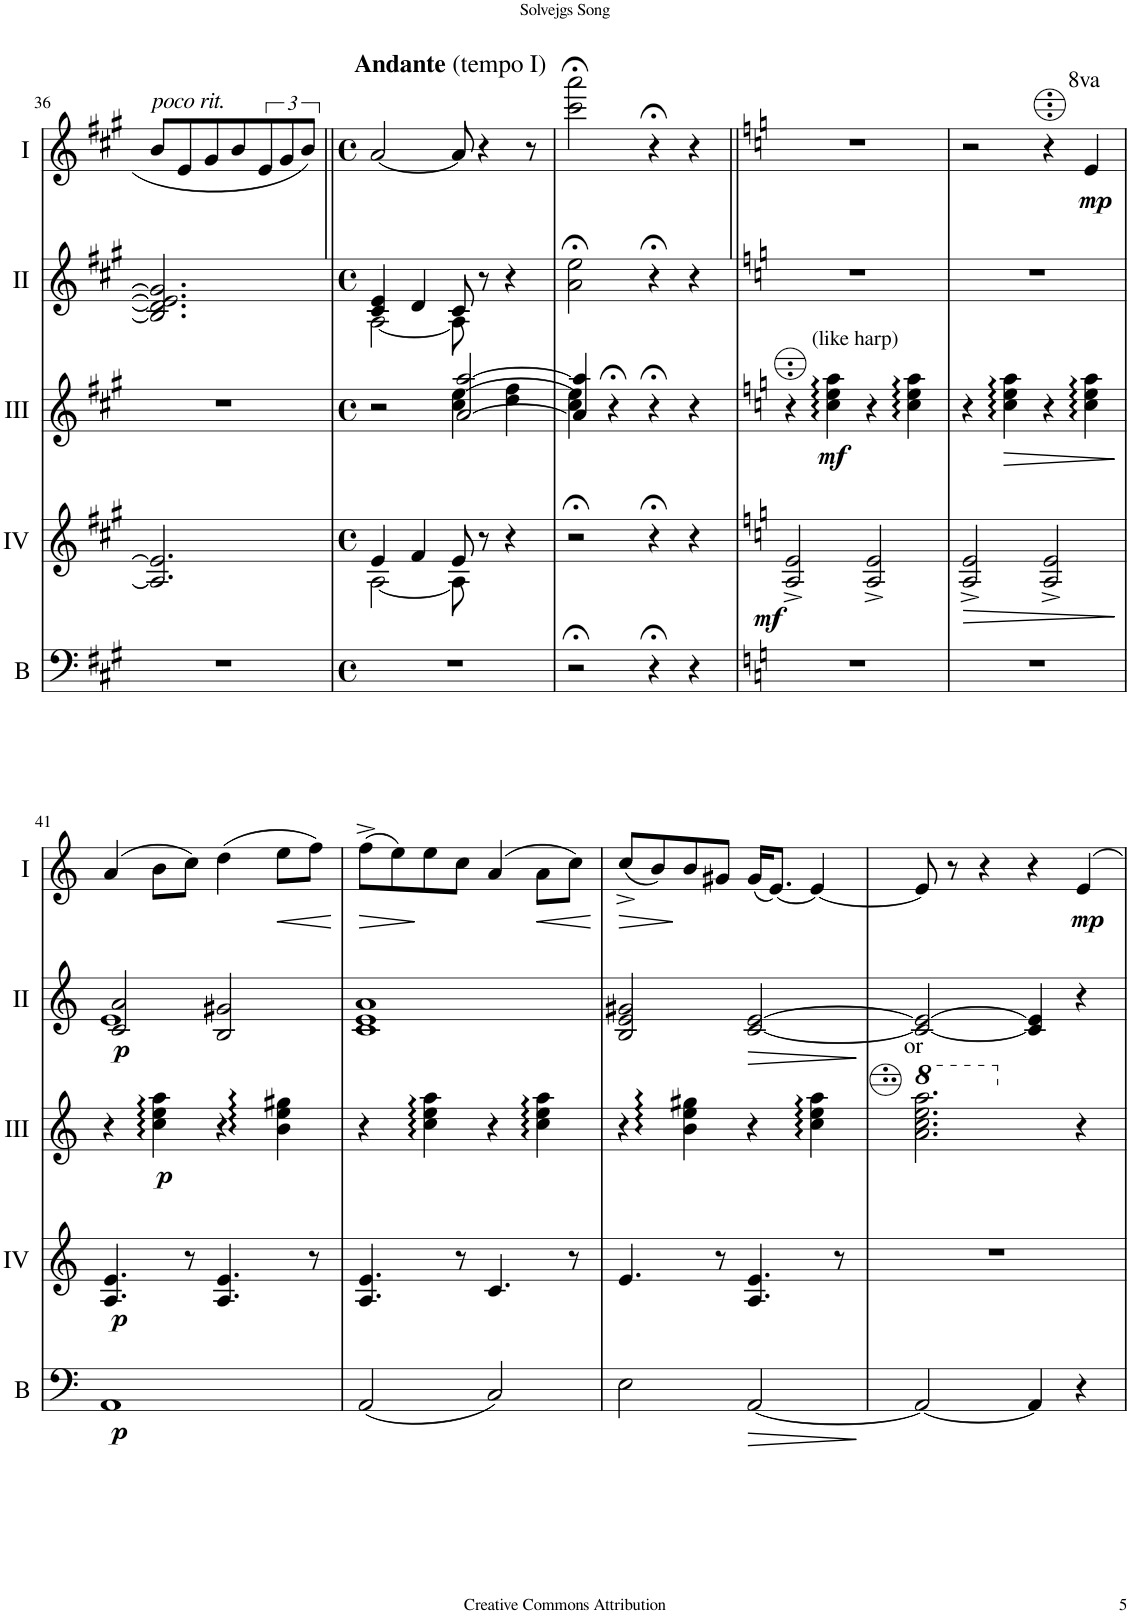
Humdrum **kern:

**kern	**dynam	**kern	**dynam	**kern	**dynam	**kern	**dynam	**kern	**dynam
*part5	*part5	*part4	*part4	*part3	*part3	*part2	*part2	*part1	*part1
*staff5	*staff5	*staff4	*staff4	*staff3	*staff3	*staff2	*staff2	*staff1	*staff1
*I"Bass	*	*I"Acc. 4	*	*I"Acc. 3	*	*I"Acc. 2	*	*I"Acc. 1	*
*I'B	*	*	*	*	*	*	*	*	*
!!LO:PB:g=z
*clefF4	*	*clefG2	*	*clefG2	*	*clefG2	*	*clefG2	*
*Trd7c12	*	*Trd7c12	*	*Trd7c12	*	*	*	*	*
*k[f#c#g#]	*	*k[f#c#g#]	*	*k[f#c#g#]	*	*k[f#c#g#]	*	*k[f#c#g#]	*
*M3/4	*	*M3/4	*	*M3/4	*	*M3/4	*	*M3/4	*
=36	=36	=36	=36	=36	=36	=36	=36	=36	=36
!	!	!	!	!	!	!	!	!LO:TX:a:i:t=poco rit.	!
2.r	.	2.A/] 2.e/]	.	2.r	.	2.B/] 2.d/] 2.e/] 2.g#/]	.	8b/L	.
.	.	.	.	.	.	.	.	8e/	.
.	.	.	.	.	.	.	.	8g#/	.
.	.	.	.	.	.	.	.	8b/	.
.	.	.	.	.	.	.	.	12e/	.
.	.	.	.	.	.	.	.	12g#/	.
.	.	.	.	.	.	.	.	12b/J	.
=37||	=37||	=37||	=37||	=37||	=37||	=37||	=37||	=37||	=37||
*M4/4	*	*M4/4	*	*M4/4	*	*M4/4	*	*M4/4	*
*met(c)	*	*met(c)	*	*met(c)	*	*met(c)	*	*met(c)	*
*	*	*^	*	*^	*	*^	*	*	*
!	!	!	!	!	!	!	!	!	!	!	!LO:TX:a:B:t=Andante	!
!	!	!	!	!	!	!	!	!	!	!	!LO:TX:a:t=(tempo I)	!
1r	.	4e/	[2A\	.	2r	2ryy	.	4c#/ 4e/	[2A\	.	[2a/	.
.	.	4f#/	.	.	.	.	.	4d/	.	.	.	.
.	.	8e/	8A\]	.	([2aa/ [2aaa/	4ccc#\ 4eee\	.	8c#/	8A\]	.	8a/]	.
.	.	8r	8ryy	.	.	.	.	8r	8ryy	.	4r	.
.	.	4r	4ryy	.	.	4ddd\ 4fff#\	.	4r	4ryy	.	.	.
.	.	.	.	.	.	.	.	.	.	.	8r	.
*	*	*v	*v	*	*	*	*	*v	*v	*	*	*
=38	=38	=38	=38	=38	=38	=38	=38	=38	=38	=38
2r;<	.	2r;<	.	4aa/] 4aaa/])	4ccc#\ 4eee\	.	2a\;< 2ee\;<	.	2ccc#\;< 2aaa\;<	.
.	.	.	.	4r;<	4ryy	.	.	.	.	.
4r;<	.	4r;<	.	4r;<	2ryy	.	4r;<	.	4r;<	.
4r	.	4r	.	4r	.	.	4r	.	4r	.
*	*	*	*	*v	*v	*	*	*	*	*
=39||	=39||	=39||	=39||	=39||	=39||	=39||	=39||	=39||	=39||
*k[]	*	*k[]	*	*k[]	*	*k[]	*	*k[]	*
!	!	!	!LO:DY:b	!	!	!	!	!	!
1r	.	2A/^ 2e/^	mf	4r	.	1r	.	1r	.
!	!	!	!	!LO:TX:a:t=(like harp)	!	!	!	!	!
!	!	!	!	!	!LO:DY:b	!	!	!	!
.	.	.	.	4cc\ 4ee\ 4aa\	mf	.	.	.	.
.	.	2A/^ 2e/^	.	4r	.	.	.	.	.
.	.	.	.	4cc\ 4ee\ 4aa\	.	.	.	.	.
=40	=40	=40	=40	=40	=40	=40	=40	=40	=40
!	!	!	!LO:HP:b	!	!	!	!	!	!
1r	.	2A/^ 2e/^	>	4r	.	1r	.	2r	.
!	!	!	!	!	!LO:HP:b	!	!	!	!
.	.	.	.	4cc\ 4ee\ 4aa\	>	.	.	.	.
.	.	2A/^ 2e/^	.	4r	.	.	.	4r	.
!	!	!	!	!	!	!	!	!LO:TX:a:t=8va	!
!	!	!	!	!	!	!	!	!	!LO:DY:b
.	.	.	.	4cc\ 4ee\ 4aa\	.	.	.	4e/	mp
.	.	.	]	.	]	.	.	.	.
!!LO:LB:g=z
=41	=41	=41	=41	=41	=41	=41	=41	=41	=41
*	*	*	*	*	*	*^	*	*	*
!	!LO:DY:b	!	!LO:DY:b	!	!	!	!	!LO:DY:b	!	!
1AA	p	4.A/ 4.e/	p	4r	.	2c/ 2a/	1e	p	(4a/	.
!	!	!	!	!	!LO:DY:b	!	!	!	!	!
.	.	.	.	4cc\ 4ee\ 4aa\	p	.	.	.	8b\L	.
.	.	8r	.	.	.	.	.	.	8cc\J)	.
.	.	4.A/ 4.e/	.	4r	.	2B/ 2g#X/	.	.	(4dd\	.
!	!	!	!	!	!	!	!	!	!	!LO:HP:b
.	.	.	.	4b\ 4ee\ 4gg#X\	.	.	.	.	8ee\L	<
.	.	8r	.	.	.	.	.	.	8ff\J)	.
*	*	*	*	*	*	*v	*v	*	*	*
.	.	.	.	.	.	.	.	.	[
=42	=42	=42	=42	=42	=42	=42	=42	=42	=42
!	!	!	!	!	!	!	!	!	!LO:HP:b
(2AA/	.	4.A/ 4.e/	.	4r	.	1c 1e 1a	.	(8ff^\L	>
.	.	.	.	.	.	.	.	8ee\)	.
.	.	.	.	4cc\ 4ee\ 4aa\	.	.	.	8ee\	]
.	.	8r	.	.	.	.	.	8cc\J	.
2C/)	.	4.c/	.	4r	.	.	.	(4a/	.
!	!	!	!	!	!	!	!	!	!LO:HP:b
.	.	.	.	4cc\ 4ee\ 4aa\	.	.	.	8a\L	<
.	.	8r	.	.	.	.	.	8cc\J)	.
.	.	.	.	.	.	.	.	.	[
=43	=43	=43	=43	=43	=43	=43	=43	=43	=43
!	!	!	!	!	!	!	!	!	!LO:HP:b
2E\	.	4.e/	.	4r	.	2B/ 2e/ 2g#X/	.	(8cc^/L	>
.	.	.	.	.	.	.	.	8b/)	.
.	.	.	.	4b\ 4ee\ 4gg#X\	.	.	.	8b/	]
.	.	8r	.	.	.	.	.	8g#X/J	.
!	!	!	!	!	!	!	!LO:HP:b	!	!
[2AA/	.	4.A/ 4.e/	.	4r	.	[2c/ [2e/	>	(16g#/KL	.
.	.	.	.	.	.	.	.	[8.e/J)	.
.	.	.	.	4cc\ 4ee\ 4aa\	.	.	.	4e/_	.
.	.	8r	.	.	.	.	.	.	.
.	.	.	.	.	.	.	]	.	.
=44	=44	=44	=44	=44	=44	=44	=44	=44	=44
*	*	*	*	*8va	*	*	*	*	*
!	!	!	!	!LO:TX:a:t=or	!	!	!	!	!
2AA/_	.	1r	.	2.aa\ 2.ccc\ 2.eee\ 2.aaa\	.	2c/_ 2e/_	.	8e/]	.
.	.	.	.	.	.	.	.	8r	.
.	.	.	.	.	.	.	.	4r	.
4AA/]	.	.	.	.	.	4c/] 4e/]	.	4r	.
*	*	*	*	*X8va	*	*	*	*	*
!	!	!	!	!	!	!	!	!	!LO:DY:b
4r	.	.	.	4r	.	4r	.	4e/	mp
=	=	=	=	=	=	=	=	=	=
*-	*-	*-	*-	*-	*-	*-	*-	*-	*-
